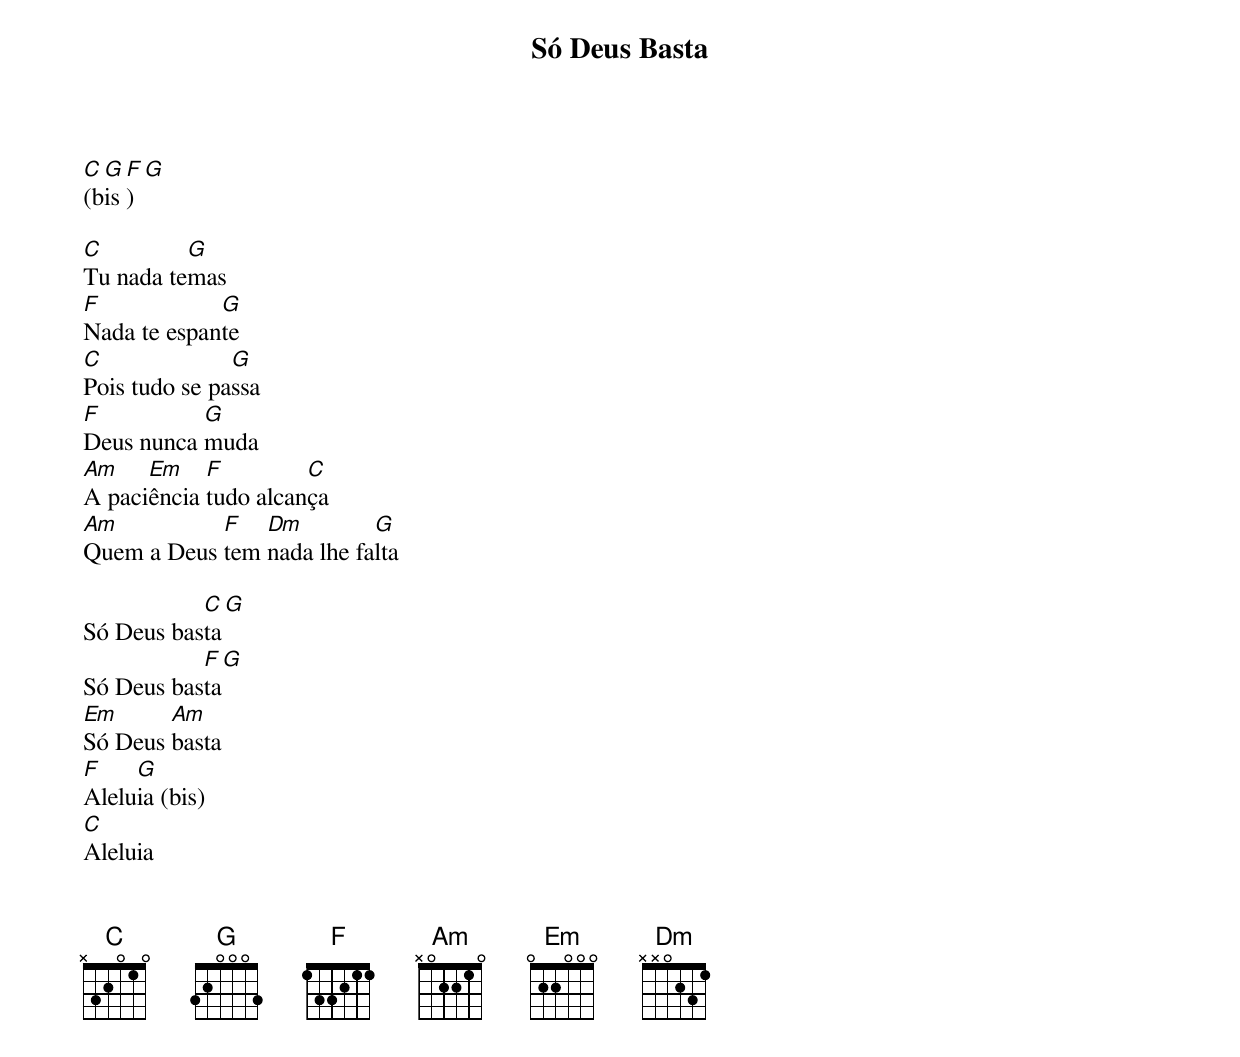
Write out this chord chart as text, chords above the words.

Só Deus Basta

C G F G
(bis)

C         G
Tu nada temas
F            G
Nada te espante
C              G
Pois tudo se passa
F          G
Deus nunca muda
Am    Em    F         C
A paciência tudo alcança
Am          F   Dm         G
Quem a Deus tem nada lhe falta

           C  G
Só Deus basta
           F  G
Só Deus basta
Em      Am
Só Deus basta
F    G
Aleluia (bis)
C
Aleluia

<iframe src="https://www.youtube.com/embed/dNzCdiiIu8o" frameborder="0"></iframe>
